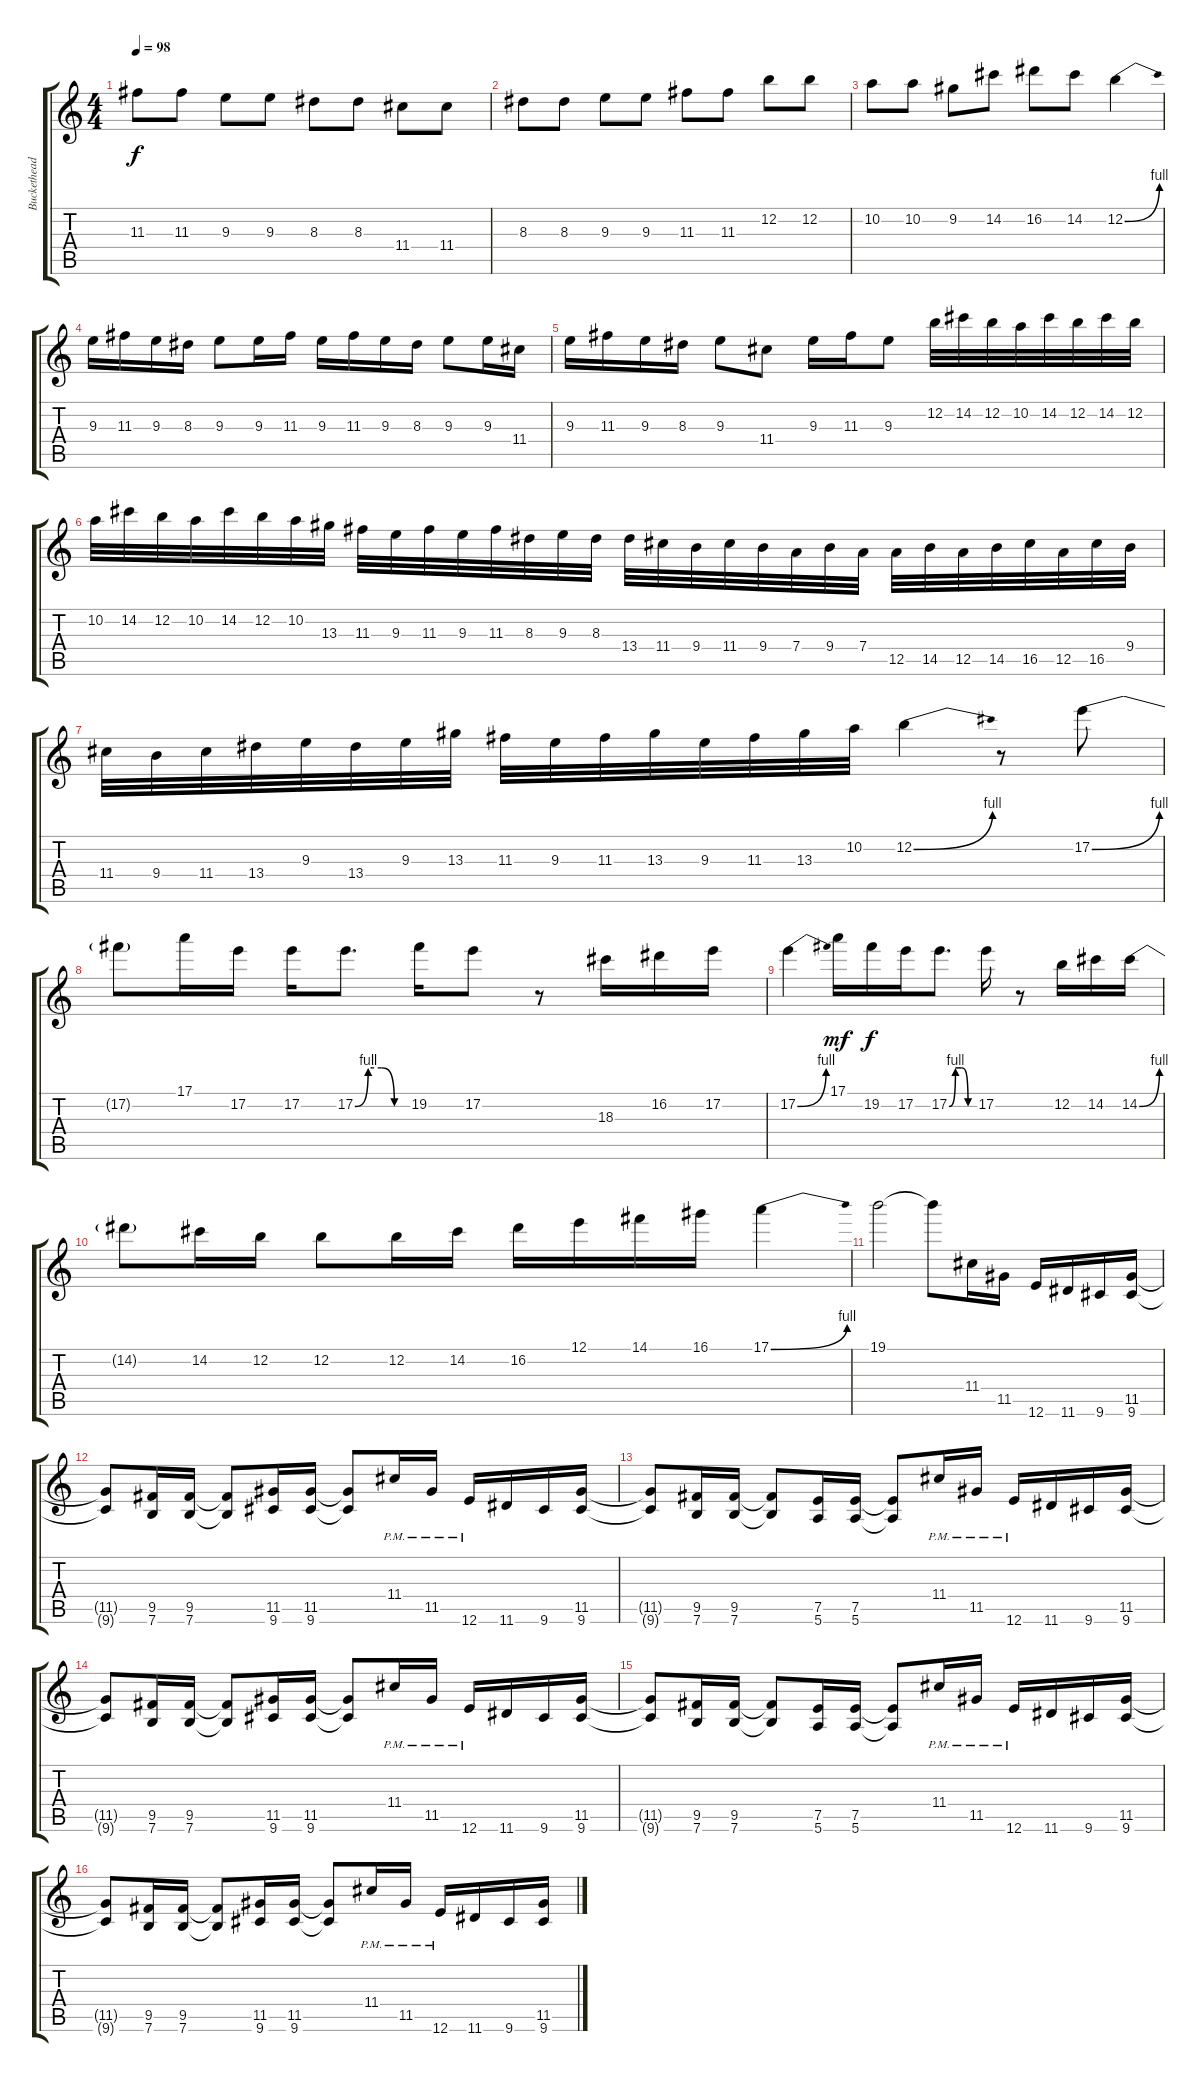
\track ("Buckethead" "Buckethead") {instrument distortionguitar}
\staff {score tabs}
\tuning (E4 B3 G3 D3 A2 E2) {hide}
\ts (4 4)
\tempo 98
\clef g2
\ks c
11.3.8{dy f} 11.3.8 9.3.8 9.3.8 8.3.8 8.3.8 11.4.8 11.4.8 |
8.3.8 8.3.8 9.3.8 9.3.8 11.3.8 11.3.8 12.2.8 12.2.8 |
10.2.8 10.2.8 9.2.8 14.2.8 16.2.8 14.2.8 12.2{be (bend 0 0 60 4)}.4 |
9.3.16 11.3.16 9.3.16 8.3.16 9.3.8 9.3.16 11.3.16 9.3.16 11.3.16 9.3.16 8.3.16 9.3.8 9.3.16 11.4.16 |
9.3.16 11.3.16 9.3.16 8.3.16 9.3.8 11.4.8 9.3.16 11.3.16 9.3.8 12.2.32 14.2.32 12.2.32 10.2.32 14.2.32 12.2.32 14.2.32 12.2.32 |
10.2.32 14.2.32 12.2.32 10.2.32 14.2.32 12.2.32 10.2.32 13.3.32 11.3.32 9.3.32 11.3.32 9.3.32 11.3.32 8.3.32 9.3.32 8.3.32 13.4.32 11.4.32 9.4.32 11.4.32 9.4.32 7.4.32 9.4.32 7.4.32 12.5.32 14.5.32 12.5.32 14.5.32 16.5.32 12.5.32 16.5.32 9.4.32 |
11.4.32 9.4.32 11.4.32 13.4.32 9.3.32 13.4.32 9.3.32 13.3.32 11.3.32 9.3.32 11.3.32 13.3.32 9.3.32 11.3.32 13.3.32 10.2.32 12.2{be (bend 0 0 60 4)}.4 r.8 17.2{be (bend 0 0 60 4)}.8 |
17.2{t}.8 17.1.16 17.2.16 17.2.16 17.2{be (custom 0 0 15 4 30 4 45 0 60 0)}.8{d} 19.2.16 17.2.8 r.8 18.3.16 16.2.16 17.2.16 |
17.2{be (bend 0 0 60 4)}.4 17.1.16{dy mf} 19.2.16{dy f} 17.2.16 17.2{be (custom 0 0 15 4 30 4 45 0 60 0)}.8{d} 17.2.16 r.8 12.2.16 14.2.16 14.2{be (bend 0 0 60 4)}.16 |
14.2{t}.8 14.2.16 12.2.16 12.2.8 12.2.16 14.2.16 16.2.16 12.1.16 14.1.16 16.1.16 17.1{be (bend 0 0 60 4)}.4 |
19.1.2 19.1{t}.8 11.4.16 11.5.16 12.6.16 11.6.16 9.6.16 (11.5 9.6).16 |
(11.5{t} 9.6{t}).8 (9.5 7.6).16 (9.5 7.6).16 (9.5{t} 7.6{t}).8 (11.5 9.6).16 (11.5 9.6).16 (11.5{t} 9.6{t}).8 11.4{pm}.16 11.5{pm}.16 12.6{pm}.16 11.6.16 9.6.16 (11.5 9.6).16 |
(11.5{t} 9.6{t}).8 (9.5 7.6).16 (9.5 7.6).16 (9.5{t} 7.6{t}).8 (7.5 5.6).16 (7.5 5.6).16 (7.5{t} 5.6{t}).8 11.4{pm}.16 11.5{pm}.16 12.6{pm}.16 11.6.16 9.6.16 (11.5 9.6).16 |
(11.5{t} 9.6{t}).8 (9.5 7.6).16 (9.5 7.6).16 (9.5{t} 7.6{t}).8 (11.5 9.6).16 (11.5 9.6).16 (11.5{t} 9.6{t}).8 11.4{pm}.16 11.5{pm}.16 12.6{pm}.16 11.6.16 9.6.16 (11.5 9.6).16 |
(11.5{t} 9.6{t}).8 (9.5 7.6).16 (9.5 7.6).16 (9.5{t} 7.6{t}).8 (7.5 5.6).16 (7.5 5.6).16 (7.5{t} 5.6{t}).8 11.4{pm}.16 11.5{pm}.16 12.6{pm}.16 11.6.16 9.6.16 (11.5 9.6).16 |
(11.5{t} 9.6{t}).8 (9.5 7.6).16 (9.5 7.6).16 (9.5{t} 7.6{t}).8 (11.5 9.6).16 (11.5 9.6).16 (11.5{t} 9.6{t}).8 11.4{pm}.16 11.5{pm}.16 12.6{pm}.16 11.6.16 9.6.16 (11.5 9.6).16
